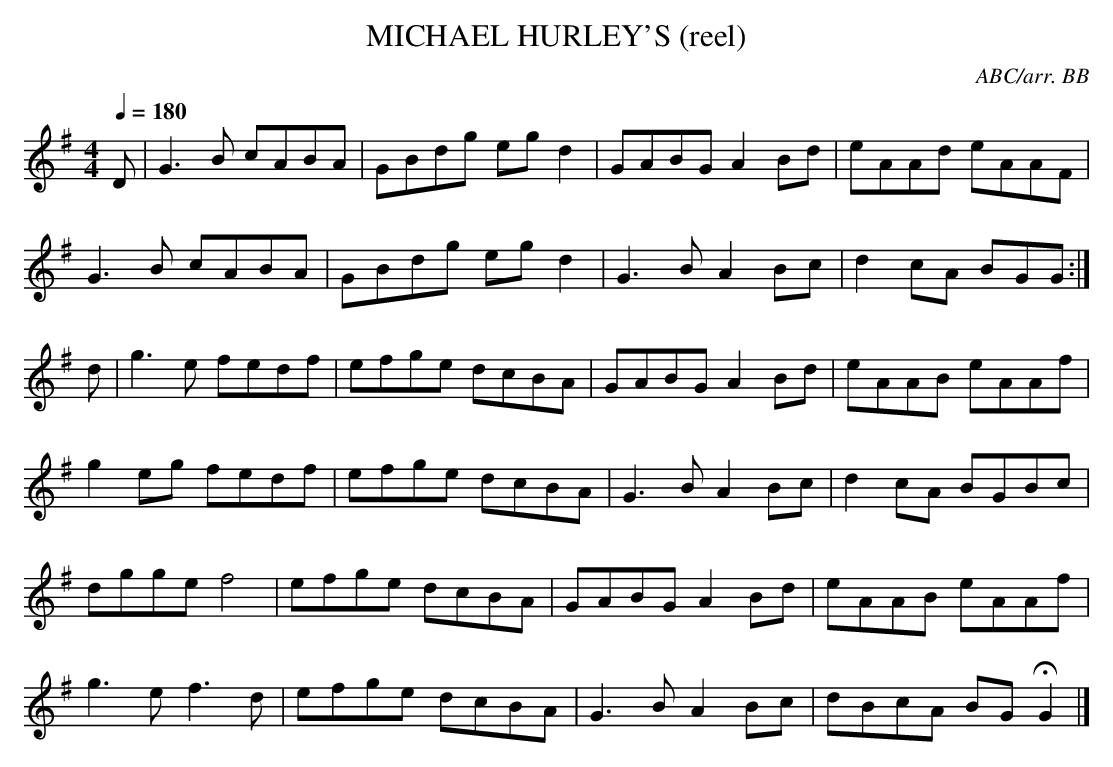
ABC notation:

X:1
T:MICHAEL HURLEY'S (reel)
C:ABC/arr. BB
Q:1/4=180
L:1/8
M:4/4
K:G
D|G3B cABA|GBdg eg d2|GABG A2 Bd|eAAd eAAF|
G3B cABA|GBdg eg d2|G3B A2 Bc|d2 cA BGG :|
d|g3e fedf|efge dcBA|GABG A2 Bd|eAAB eAAf|
g2 eg fedf|efge dcBA|G3B A2 Bc|d2 cA BGBc|
dgge f4|efge dcBA|GABG A2 Bd|eAAB eAAf|
g3e f3d|efge dcBA|G3B A2 Bc|dBcA BGHG2|]
